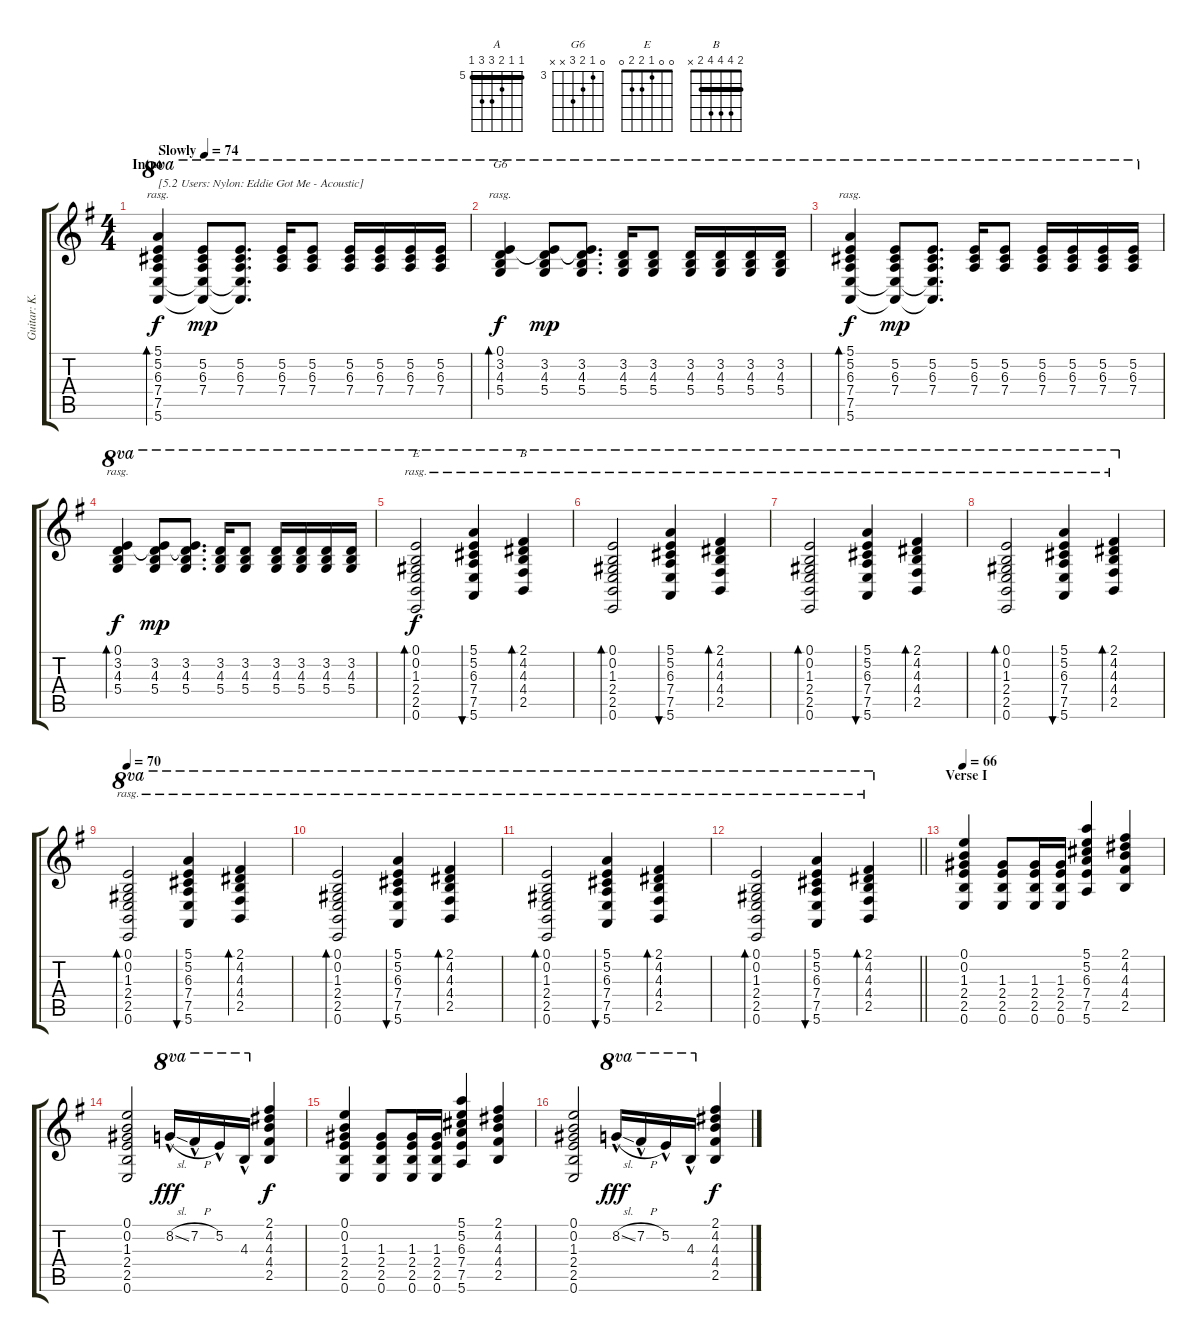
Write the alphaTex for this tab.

\track ("Guitar: K.K." "Guitar: K.") {instrument acousticguitarnylon}
\staff {score tabs}
\tuning (E4 B3 G3 D3 A2 E2) {hide}
\chord ("A" 5 5 6 7 7 5) {firstfret 5 barre 5}
\chord ("G6" 0 3 4 5 x x) {firstfret 3}
\chord ("E" 0 0 1 2 2 0)
\chord ("B" 2 4 4 4 2 x) {barre 2}
\ts (4 4)
\section ("" "Intro")
\tempo (74 "Slowly")
\clef g2
\ks g
(5.1 5.2 6.3 7.4 7.5 5.6).4{bd 240 ch "A" ot 8va rasg ii txt "[5.2 Users: Nylon: Eddie Got Me - Acoustic]" dy f instrument acousticguitarnylon} (5.2 6.3 7.4 7.5{t} 5.6{t}).8{ot 8va dy mp} (5.2 6.3 7.4 7.5{t} 5.6{t}).8{d ot 8va} (5.2 6.3 7.4).16{ot 8va} (5.2 6.3 7.4).8{ot 8va} (5.2 6.3 7.4).16{ot 8va} (5.2 6.3 7.4).16{ot 8va} (5.2 6.3 7.4).16{ot 8va} (5.2 6.3 7.4).16{ot 8va} |
(0.1 3.2 4.3 5.4).4{bd 480 ch "G6" ot 8va rasg ii dy f} (0.1{t} 3.2 4.3 5.4).8{ot 8va dy mp} (0.1{t} 3.2 4.3 5.4).8{d ot 8va} (3.2 4.3 5.4).16{ot 8va} (3.2 4.3 5.4).8{ot 8va} (3.2 4.3 5.4).16{ot 8va} (3.2 4.3 5.4).16{ot 8va} (3.2 4.3 5.4).16{ot 8va} (3.2 4.3 5.4).16{ot 8va} |
(5.1 5.2 6.3 7.4 7.5 5.6).4{bd 240 ot 8va rasg ii dy f} (5.2 6.3 7.4 7.5{t} 5.6{t}).8{ot 8va dy mp} (5.2 6.3 7.4 7.5{t} 5.6{t}).8{d ot 8va} (5.2 6.3 7.4).16{ot 8va} (5.2 6.3 7.4).8{ot 8va} (5.2 6.3 7.4).16{ot 8va} (5.2 6.3 7.4).16{ot 8va} (5.2 6.3 7.4).16{ot 8va} (5.2 6.3 7.4).16{ot 8va} |
(0.1 3.2 4.3 5.4).4{bd 480 ot 8va rasg ii dy f} (0.1{t} 3.2 4.3 5.4).8{ot 8va dy mp} (0.1{t} 3.2 4.3 5.4).8{d ot 8va} (3.2 4.3 5.4).16{ot 8va} (3.2 4.3 5.4).8{ot 8va} (3.2 4.3 5.4).16{ot 8va} (3.2 4.3 5.4).16{ot 8va} (3.2 4.3 5.4).16{ot 8va} (3.2 4.3 5.4).16{ot 8va} |
(0.1 0.2 1.3 2.4 2.5 0.6).2{bd 480 ch "E" ot 8va rasg ii dy f} (5.1 5.2 6.3 7.4 7.5 5.6).4{bu 480 ot 8va rasg ii} (2.1 4.2 4.3 4.4 2.5).4{bd 480 ch "B" ot 8va rasg ii} |
(0.1 0.2 1.3 2.4 2.5 0.6).2{bd 480 ot 8va rasg ii} (5.1 5.2 6.3 7.4 7.5 5.6).4{bu 480 ot 8va rasg ii} (2.1 4.2 4.3 4.4 2.5).4{bd 480 ot 8va rasg ii} |
(0.1 0.2 1.3 2.4 2.5 0.6).2{bd 480 ot 8va rasg ii} (5.1 5.2 6.3 7.4 7.5 5.6).4{bu 480 ot 8va rasg ii} (2.1 4.2 4.3 4.4 2.5).4{bd 480 ot 8va rasg ii} |
(0.1 0.2 1.3 2.4 2.5 0.6).2{bd 480 ot 8va rasg ii} (5.1 5.2 6.3 7.4 7.5 5.6).4{bu 480 ot 8va rasg ii} (2.1 4.2 4.3 4.4 2.5).4{bd 480 ot 8va rasg ii} |
\tempo 70
(0.1 0.2 1.3 2.4 2.5 0.6).2{bd 480 ot 8va rasg ii} (5.1 5.2 6.3 7.4 7.5 5.6).4{bu 480 ot 8va rasg ii} (2.1 4.2 4.3 4.4 2.5).4{bd 480 ot 8va rasg ii} |
(0.1 0.2 1.3 2.4 2.5 0.6).2{bd 480 ot 8va rasg ii} (5.1 5.2 6.3 7.4 7.5 5.6).4{bu 480 ot 8va rasg ii} (2.1 4.2 4.3 4.4 2.5).4{bd 480 ot 8va rasg ii} |
(0.1 0.2 1.3 2.4 2.5 0.6).2{bd 480 ot 8va rasg ii} (5.1 5.2 6.3 7.4 7.5 5.6).4{bu 480 ot 8va rasg ii} (2.1 4.2 4.3 4.4 2.5).4{bd 480 ot 8va rasg ii} |
\barLineRight lightlight
(0.1 0.2 1.3 2.4 2.5 0.6).2{bd 480 ot 8va rasg ii} (5.1 5.2 6.3 7.4 7.5 5.6).4{bu 480 ot 8va rasg ii} (2.1 4.2 4.3 4.4 2.5).4{bd 480 ot 8va rasg ii} |
\section ("" "Verse I")
\tempo 66
(0.1 0.2 1.3 2.4 2.5 0.6).4 (1.3 2.4 2.5 0.6).8 (1.3 2.4 2.5 0.6).16 (1.3 2.4 2.5 0.6).16 (5.1 5.2 6.3 7.4 7.5 5.6).4 (2.1 4.2 4.3 4.4 2.5).4 |
(0.1 0.2 1.3 2.4 2.5 0.6).2 8.2{sl hac}.16{ot 8va dy fff} 7.2{h hac}.16{ot 8va} 5.2{hac}.16{ot 8va} 4.3{hac}.16{ot 8va} (2.1 4.2 4.3 4.4 2.5).4{dy f} |
(0.1 0.2 1.3 2.4 2.5 0.6).4 (1.3 2.4 2.5 0.6).8 (1.3 2.4 2.5 0.6).16 (1.3 2.4 2.5 0.6).16 (5.1 5.2 6.3 7.4 7.5 5.6).4 (2.1 4.2 4.3 4.4 2.5).4 |
(0.1 0.2 1.3 2.4 2.5 0.6).2 8.2{sl hac}.16{ot 8va dy fff} 7.2{h hac}.16{ot 8va} 5.2{hac}.16{ot 8va} 4.3{hac}.16{ot 8va} (2.1 4.2 4.3 4.4 2.5).4{dy f}
